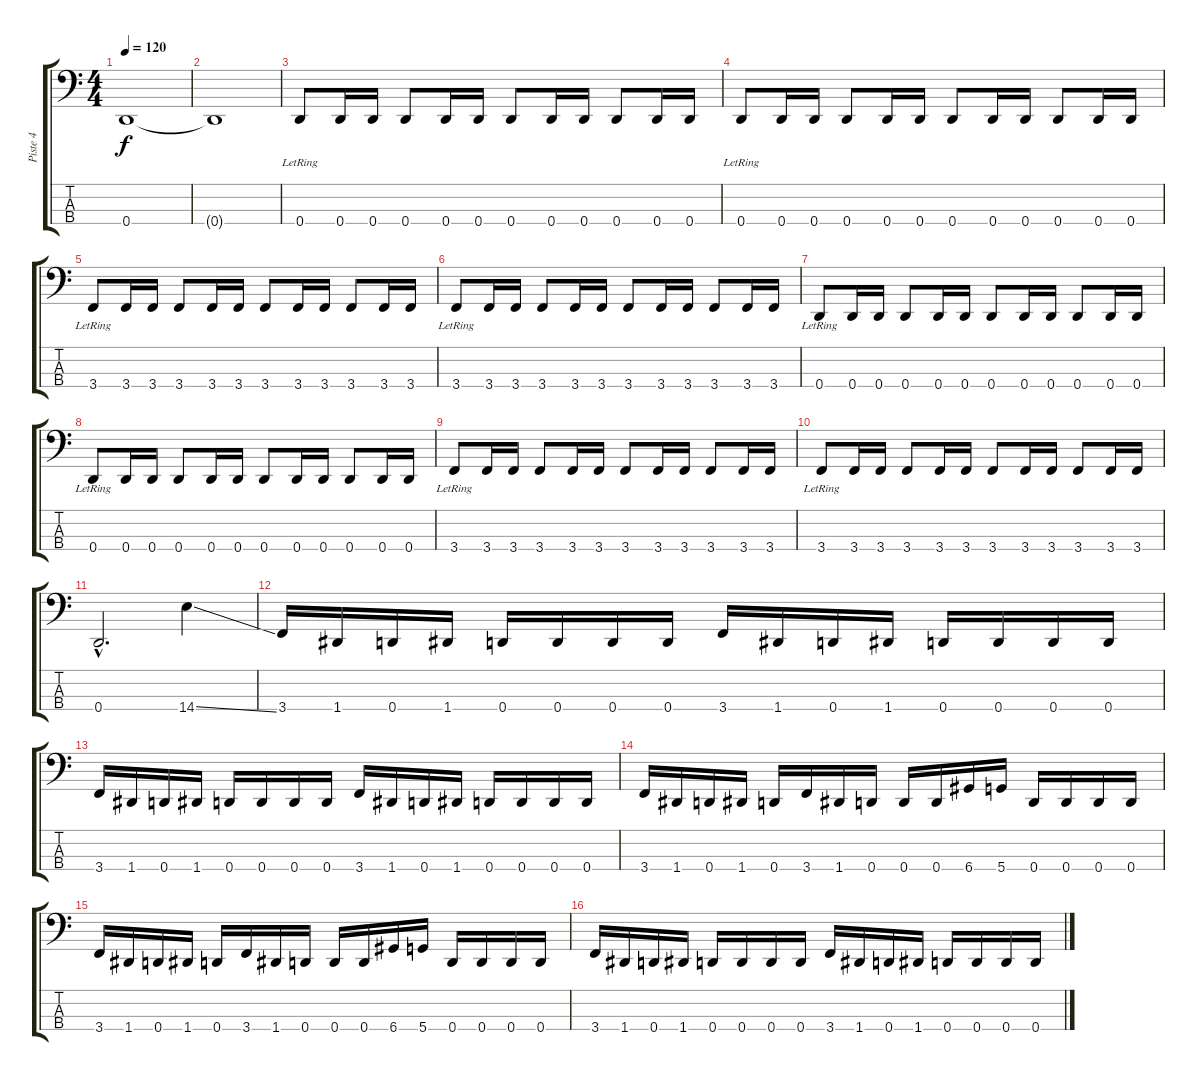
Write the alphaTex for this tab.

\track ("Piste 4" "Piste 4") {instrument slapbass1}
\staff {score tabs}
\tuning (G2 D2 A1 D1) {hide}
\ts (4 4)
\tempo 120
\clef f4
\ks c
0.4{t}.1{dy f} |
0.4{t}.1 |
0.4{lr}.8 0.4.16 0.4.16 0.4.8 0.4.16 0.4.16 0.4.8 0.4.16 0.4.16 0.4.8 0.4.16 0.4.16 |
0.4{lr}.8 0.4.16 0.4.16 0.4.8 0.4.16 0.4.16 0.4.8 0.4.16 0.4.16 0.4.8 0.4.16 0.4.16 |
3.4{lr}.8 3.4.16 3.4.16 3.4.8 3.4.16 3.4.16 3.4.8 3.4.16 3.4.16 3.4.8 3.4.16 3.4.16 |
3.4{lr}.8 3.4.16 3.4.16 3.4.8 3.4.16 3.4.16 3.4.8 3.4.16 3.4.16 3.4.8 3.4.16 3.4.16 |
0.4{lr}.8 0.4.16 0.4.16 0.4.8 0.4.16 0.4.16 0.4.8 0.4.16 0.4.16 0.4.8 0.4.16 0.4.16 |
0.4{lr}.8 0.4.16 0.4.16 0.4.8 0.4.16 0.4.16 0.4.8 0.4.16 0.4.16 0.4.8 0.4.16 0.4.16 |
3.4{lr}.8 3.4.16 3.4.16 3.4.8 3.4.16 3.4.16 3.4.8 3.4.16 3.4.16 3.4.8 3.4.16 3.4.16 |
3.4{lr}.8 3.4.16 3.4.16 3.4.8 3.4.16 3.4.16 3.4.8 3.4.16 3.4.16 3.4.8 3.4.16 3.4.16 |
0.4{hac}.2{d} 14.4{ss}.4 |
3.4.16 1.4.16 0.4.16 1.4.16 0.4.16 0.4.16 0.4.16 0.4.16 3.4.16 1.4.16 0.4.16 1.4.16 0.4.16 0.4.16 0.4.16 0.4.16 |
3.4.16 1.4.16 0.4.16 1.4.16 0.4.16 0.4.16 0.4.16 0.4.16 3.4.16 1.4.16 0.4.16 1.4.16 0.4.16 0.4.16 0.4.16 0.4.16 |
3.4.16 1.4.16 0.4.16 1.4.16 0.4.16 3.4.16 1.4.16 0.4.16 0.4.16 0.4.16 6.4.16 5.4.16 0.4.16 0.4.16 0.4.16 0.4.16 |
3.4.16 1.4.16 0.4.16 1.4.16 0.4.16 3.4.16 1.4.16 0.4.16 0.4.16 0.4.16 6.4.16 5.4.16 0.4.16 0.4.16 0.4.16 0.4.16 |
3.4.16 1.4.16 0.4.16 1.4.16 0.4.16 0.4.16 0.4.16 0.4.16 3.4.16 1.4.16 0.4.16 1.4.16 0.4.16 0.4.16 0.4.16 0.4.16
